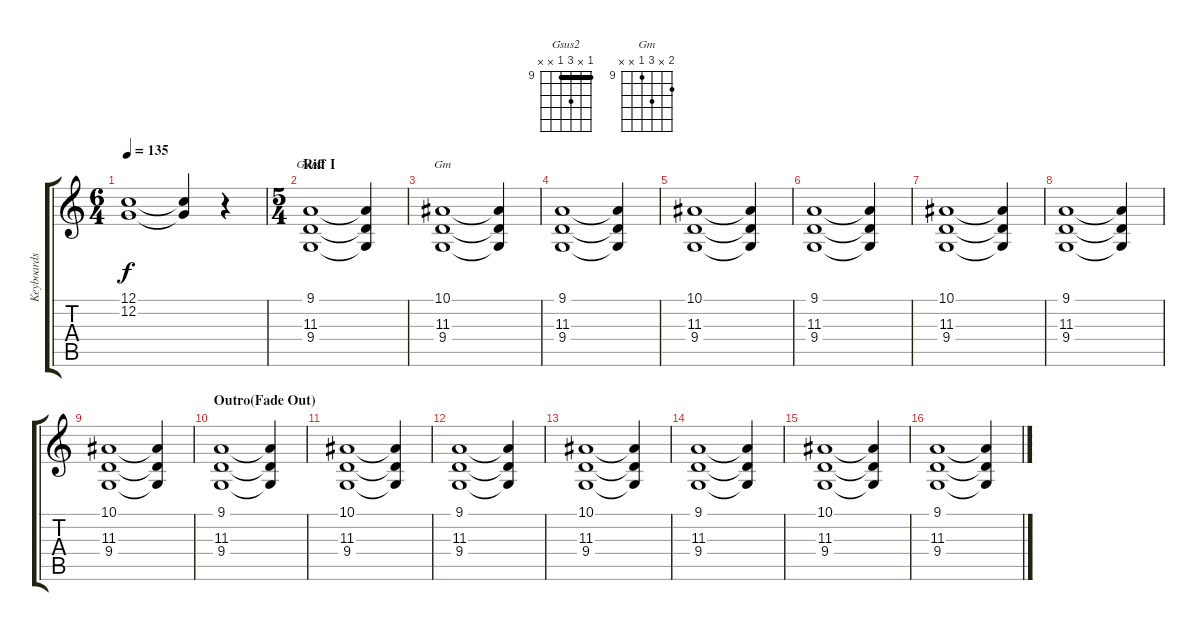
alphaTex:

\track ("Keyboards II - Choir" "Keyboards ") {instrument choiraahs}
\staff {score tabs}
\tuning (C4 G3 Eb3 Bb2 F2 C2) {hide}
\chord ("Gsus2" 9 x 11 9 x x) {firstfret 9 barre 9}
\chord ("Gm" 10 x 11 9 x x) {firstfret 9}
\ts (6 4)
\tempo 135
\clef g2
\ks c
(12.1{t} 12.2{t}).1{dy f} (12.1{t} 12.2{t}).4 r.4{volume 8} |
\ts (5 4)
\section ("" "Riff I")
(9.1 11.3 9.4).1{ch "Gsus2"} (9.1{t} 11.3{t} 9.4{t}).4 |
(10.1 11.3 9.4).1{ch "Gm"} (10.1{t} 11.3{t} 9.4{t}).4 |
(9.1 11.3 9.4).1 (9.1{t} 11.3{t} 9.4{t}).4 |
(10.1 11.3 9.4).1 (10.1{t} 11.3{t} 9.4{t}).4 |
(9.1 11.3 9.4).1 (9.1{t} 11.3{t} 9.4{t}).4 |
(10.1 11.3 9.4).1 (10.1{t} 11.3{t} 9.4{t}).4 |
(9.1 11.3 9.4).1 (9.1{t} 11.3{t} 9.4{t}).4 |
(10.1 11.3 9.4).1 (10.1{t} 11.3{t} 9.4{t}).4 |
\section ("" "Outro(Fade Out)")
(9.1 11.3 9.4).1{volume 4} (9.1{t} 11.3{t} 9.4{t}).4 |
(10.1 11.3 9.4).1 (10.1{t} 11.3{t} 9.4{t}).4 |
(9.1 11.3 9.4).1 (9.1{t} 11.3{t} 9.4{t}).4 |
(10.1 11.3 9.4).1 (10.1{t} 11.3{t} 9.4{t}).4 |
(9.1 11.3 9.4).1 (9.1{t} 11.3{t} 9.4{t}).4 |
(10.1 11.3 9.4).1{volume 0} (10.1{t} 11.3{t} 9.4{t}).4 |
(9.1 11.3 9.4).1 (9.1{t} 11.3{t} 9.4{t}).4
